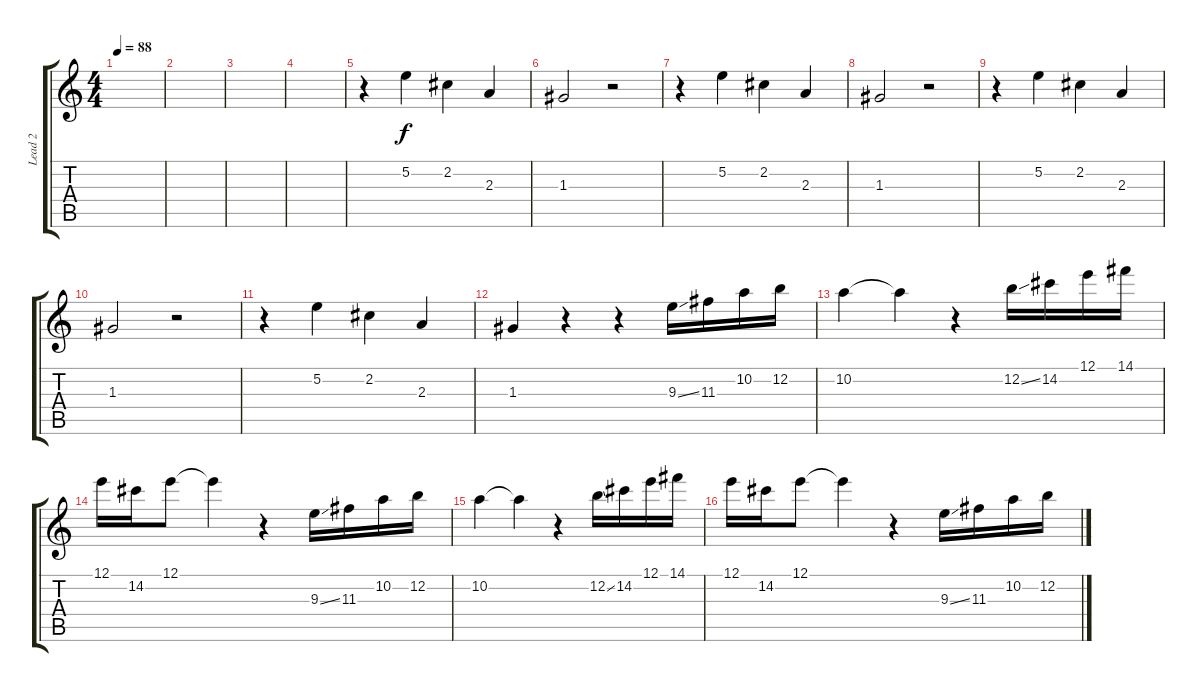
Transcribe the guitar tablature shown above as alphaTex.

\track ("Lead 2" "Lead 2") {instrument overdrivenguitar}
\staff {score tabs}
\tuning (E4 B3 G3 D3 A2 E2) {hide}
\ts (4 4)
\tempo 88
\clef g2
\ks c
|
|
|
|
r.4{volume 11} 5.2.4 2.2.4 2.3.4 |
1.3.2 r.2 |
r.4 5.2.4 2.2.4 2.3.4 |
1.3.2 r.2 |
r.4 5.2.4 2.2.4 2.3.4 |
1.3.2 r.2 |
r.4 5.2.4 2.2.4 2.3.4 |
1.3.4 r.4 r.4 9.3{ss}.16{volume 15} 11.3.16 10.2.16 12.2.16 |
10.2.4 10.2{t}.4 r.4 12.2{ss}.16 14.2.16 12.1.16 14.1.16 |
12.1.16 14.2.16 12.1.8 12.1{t}.4 r.4 9.3{ss}.16 11.3.16 10.2.16 12.2.16 |
10.2.4 10.2{t}.4 r.4 12.2{ss}.16 14.2.16 12.1.16 14.1.16 |
12.1.16 14.2.16 12.1.8 12.1{t}.4 r.4 9.3{ss}.16 11.3.16 10.2.16 12.2.16
